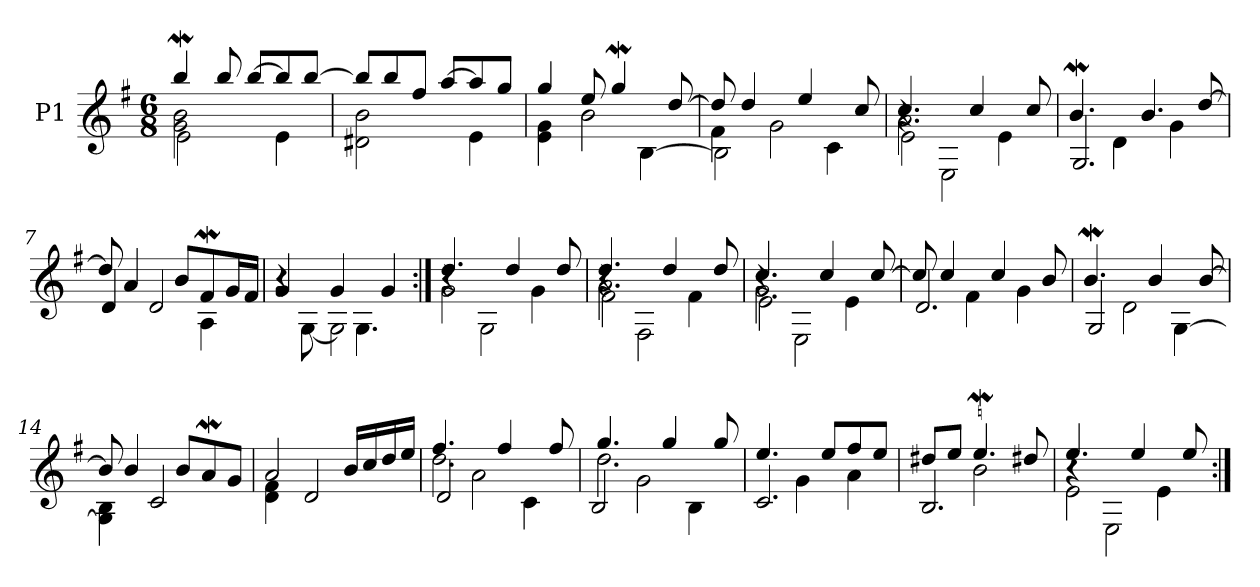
**kern
*part1
*staff1
*I"P1
!!LO:PB:g=z
*clefG2
*ITrd7c12
*k[f#]
*e:
*M6/8
*MM80
=1
*^
*	*^
4bWi/	2Gi\ 2Bi	2Ei\
8bi/	.	.
[8bi/L	.	.
8bi/]	4Ei\	4ryy
[8bi/J	.	.
*	*v	*v
=2	=2
8bi/L]	2D#Xi\ 2Bi
8bi/	.
8f#i/J	.
[8ai/L	.
8ai/]	4Ei\
8gi/J	.
=3	=3
*	*^
4gi/	4Ei\ 4Gi	2ryy
8ei/	2Bi\	.
4gwi/	.	.
.	.	[4BBi\
[8di/	.	.
=4	=4	=4
8di/]	4F#i\	2BBi\]
4di/	.	.
.	2Gi\	.
4ei/	.	.
.	.	4Ci\
8ci/	.	.
!!LO:LB:g=z	!!	!!
=5	=5	=5
*	*	*^
4.ci/	2.Ai\	2Ei\	4r
.	.	.	2EEi\
4ci/	.	.	.
.	.	4Ei\	.
8ci/	.	.	.
=6	=6	=6	=6
4.BWi/	4.ryy	4ryy	2.GGi/
.	.	4Di\	.
8ryy	4.Bi/	.	.
8ryy	.	4Gi\	.
[8di/	.	.	.
=7	=7	=7	=7
8di/]	8ryy	2ryy	4Di/
4Ai/	2ryy	.	.
.	.	.	2Di/
8Bi/L	.	.	.
8F#Wi/	.	4AAi\	.
16Gi/L	8ryy	.	.
16F#i/JJ	.	.	.
*	*	*v	*v
=8	=8	=8
4Gi/	8ryy	4r
.	[8GGi\	.
4Gi/	2GGi\]	8ryy
.	.	4.GGi\
4Gi/	.	.
!!LO:LB:g=z	!!	!!
=9:|!	=9:|!	=9:|!
4.di/	2Gi\	4r
.	.	2GGi\
4di/	.	.
.	4Gi\	.
8di/	.	.
=10	=10	=10
*	*	*^
4.di/	2.Ai\	2F#i\	4r
.	.	.	2FF#i\
4di/	.	.	.
.	.	4F#i\	.
8di/	.	.	.
=11	=11	=11	=11
4.ci/	2.Gi\	2Ei\	4r
.	.	.	2EEi\
4ci/	.	.	.
.	.	4Ei\	.
[8ci/	.	.	.
*	*	*v	*v
=12	=12	=12
8ci/]	4ryy	2.Di/
4ci/	.	.
.	4F#i\	.
4ci/	.	.
.	4Gi\	.
8Bi/	.	.
!!LO:LB:g=z	!!	!!
=13	=13	=13
4.BWi/	4ryy	2GGi/
.	2Di\	.
4Bi/	.	.
.	.	[4GGi\
[8Bi/	.	.
*	*v	*v
=14	=14
8Bi/]	4GGi\] 4BBi
4Bi/	.
.	2Ci/
8Bi/L	.
8AWi/	.
8Gi/J	.
=15	=15
2Ai/	4Di\ 4F#i
.	2Di/
16Bi/LL	.
16ci/	.
16di/	.
16ei/JJ	.
=16	=16
*^	*^
4.f#i/	2.di\	4ryy	2Di/
.	.	2Ai\	.
4f#i/	.	.	.
.	.	.	4Ci\
8f#i/	.	.	.
!!LO:LB:g=z	!!	!!	!!
=17	=17	=17	=17
4.gi/	2.di\	4ryy	2BBi/
.	.	2Gi\	.
4gi/	.	.	.
.	.	.	4BBi\
8gi/	.	.	.
*	*	*v	*v
=18	=18	=18
4.ei/	4ryy	2.Ci/
.	4Gi\	.
8ei/L	.	.
8f#i/	4Ai\	.
8ei/J	.	.
=19	=19	=19
8d#Xi/L	4ryy	2.BBi/
8ei/J	.	.
4.eWi/	2Bi\	.
8d#i/	.	.
=20	=20	=20
4.ei/	2Ei\	4r
.	.	2EEi\
4ei/	.	.
.	4Ei\	.
8ei/	.	.
*v	*v	*v
=:|!
*-
